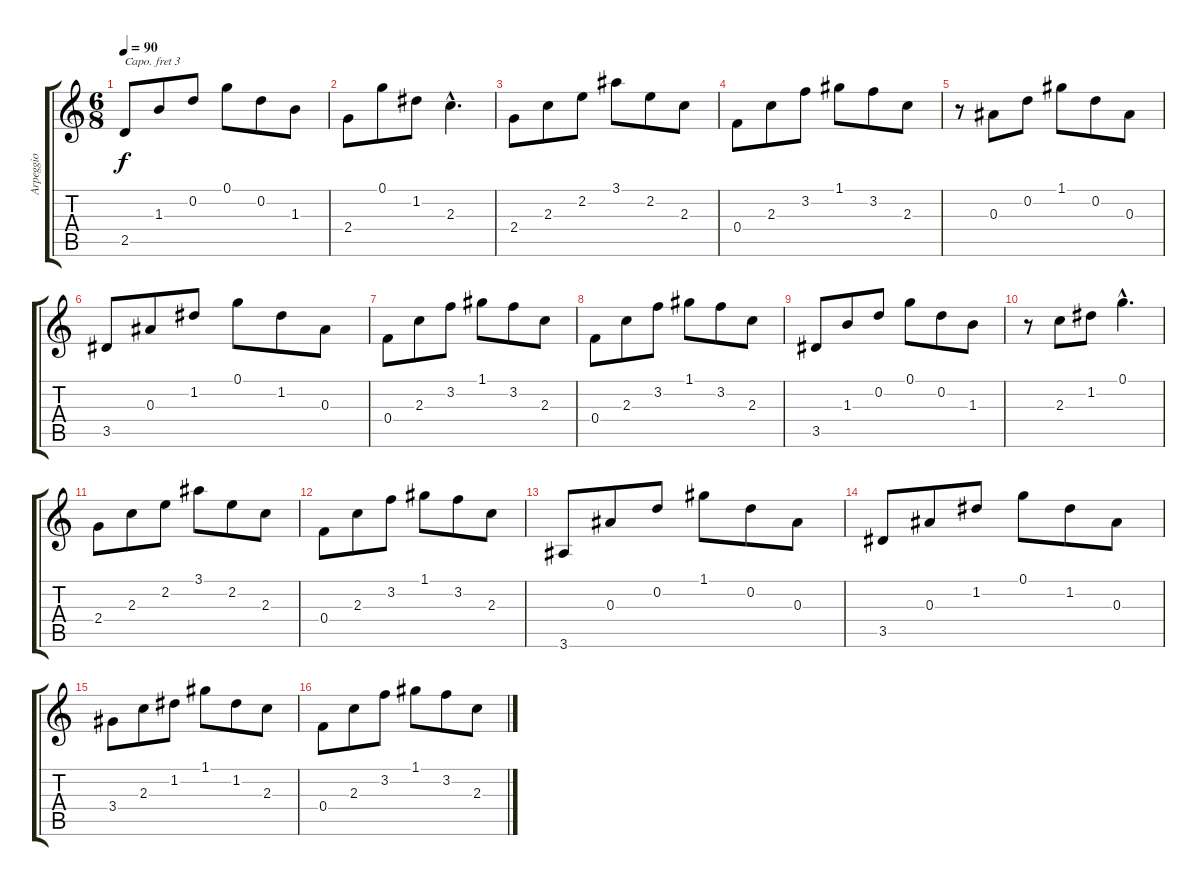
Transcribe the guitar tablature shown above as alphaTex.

\track ("Arpeggio" "Arpeggio") {instrument acousticguitarnylon}
\staff {score tabs}
\capo 3
\tuning (E4 B3 G3 D3 A2 E2) {hide}
\ts (6 8)
\tempo 90
\clef g2
\ks c
2.5.8{dy f} 1.3.8 0.2.8 0.1.8 0.2.8 1.3.8 |
2.4.8 0.1.8 1.2.8 2.3{hac}.4{d} |
2.4.8 2.3.8 2.2.8 3.1.8 2.2.8 2.3.8 |
0.4.8 2.3.8 3.2.8 1.1.8 3.2.8 2.3.8 |
r.8 0.3.8 0.2.8 1.1.8 0.2.8 0.3.8 |
3.5.8 0.3.8 1.2.8 0.1.8 1.2.8 0.3.8 |
0.4.8 2.3.8 3.2.8 1.1.8 3.2.8 2.3.8 |
0.4.8 2.3.8 3.2.8 1.1.8 3.2.8 2.3.8 |
3.5.8 1.3.8 0.2.8 0.1.8 0.2.8 1.3.8 |
r.8 2.3.8 1.2.8 0.1{hac}.4{d} |
2.4.8 2.3.8 2.2.8 3.1.8 2.2.8 2.3.8 |
0.4.8 2.3.8 3.2.8 1.1.8 3.2.8 2.3.8 |
3.6.8 0.3.8 0.2.8 1.1.8 0.2.8 0.3.8 |
3.5.8 0.3.8 1.2.8 0.1.8 1.2.8 0.3.8 |
3.4.8 2.3.8 1.2.8 1.1.8 1.2.8 2.3.8 |
0.4.8 2.3.8 3.2.8 1.1.8 3.2.8 2.3.8
